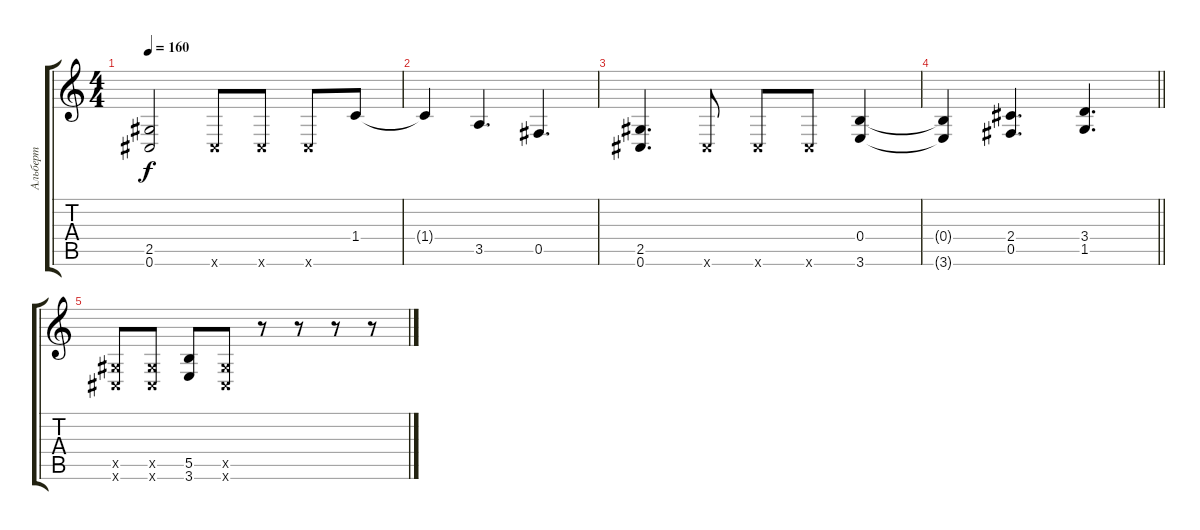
\track ("Альберт" "Альберт") {instrument distortionguitar}
\staff {score tabs}
\tuning (Db4 Ab3 E3 B2 Gb2 Db2) {hide}
\ts (4 4)
\tempo 160
\clef g2
\ks c
(2.5 0.6).2{dy f} 0.6{x}.8 0.6{x}.8 0.6{x}.8 1.4.8 |
1.4{t}.4 3.5.4{d} 0.5.4{d} |
(2.5 0.6).4{d} 0.6{x}.8 0.6{x}.8 0.6{x}.8 (0.4 3.6).4 |
\barLineRight lightlight
(0.4{t} 3.6{t}).4 (2.4 0.5).4{d} (3.4 1.5).4{d} |
(2.5{x} 0.6{x}).8 (2.5{x} 0.6{x}).8 (5.5 3.6).8 (2.5{x} 0.6{x}).8 r.8 r.8 r.8 r.8
